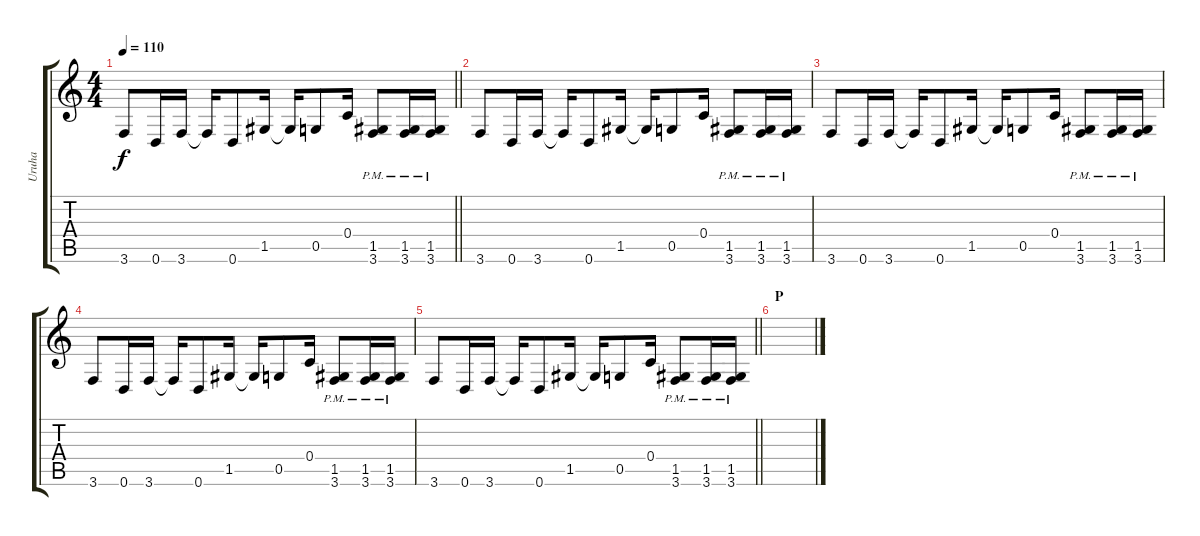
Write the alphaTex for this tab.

\track ("Uruha" "Uruha") {instrument distortionguitar}
\staff {score tabs}
\tuning (D4 A3 F3 C3 G2 D2) {hide}
\ts (4 4)
\tempo 110
\clef g2
\barLineRight lightlight
\ks c
3.6.8{dy f} 0.6.16 3.6.16 3.6{t}.16 0.6.8 1.5.16 1.5{t}.16 0.5.8 0.4.16 (1.5{pm} 3.6{pm}).8 (1.5{pm} 3.6{pm}).16 (1.5{pm} 3.6{pm}).16 |
3.6.8 0.6.16 3.6.16 3.6{t}.16 0.6.8 1.5.16 1.5{t}.16 0.5.8 0.4.16 (1.5{pm} 3.6{pm}).8 (1.5{pm} 3.6{pm}).16 (1.5{pm} 3.6{pm}).16 |
3.6.8 0.6.16 3.6.16 3.6{t}.16 0.6.8 1.5.16 1.5{t}.16 0.5.8 0.4.16 (1.5{pm} 3.6{pm}).8 (1.5{pm} 3.6{pm}).16 (1.5{pm} 3.6{pm}).16 |
3.6.8 0.6.16 3.6.16 3.6{t}.16 0.6.8 1.5.16 1.5{t}.16 0.5.8 0.4.16 (1.5{pm} 3.6{pm}).8 (1.5{pm} 3.6{pm}).16 (1.5{pm} 3.6{pm}).16 |
\barLineRight lightlight
3.6.8 0.6.16 3.6.16 3.6{t}.16 0.6.8 1.5.16 1.5{t}.16 0.5.8 0.4.16 (1.5{pm} 3.6{pm}).8 (1.5{pm} 3.6{pm}).16 (1.5{pm} 3.6{pm}).16 |
\section ("" "P")
